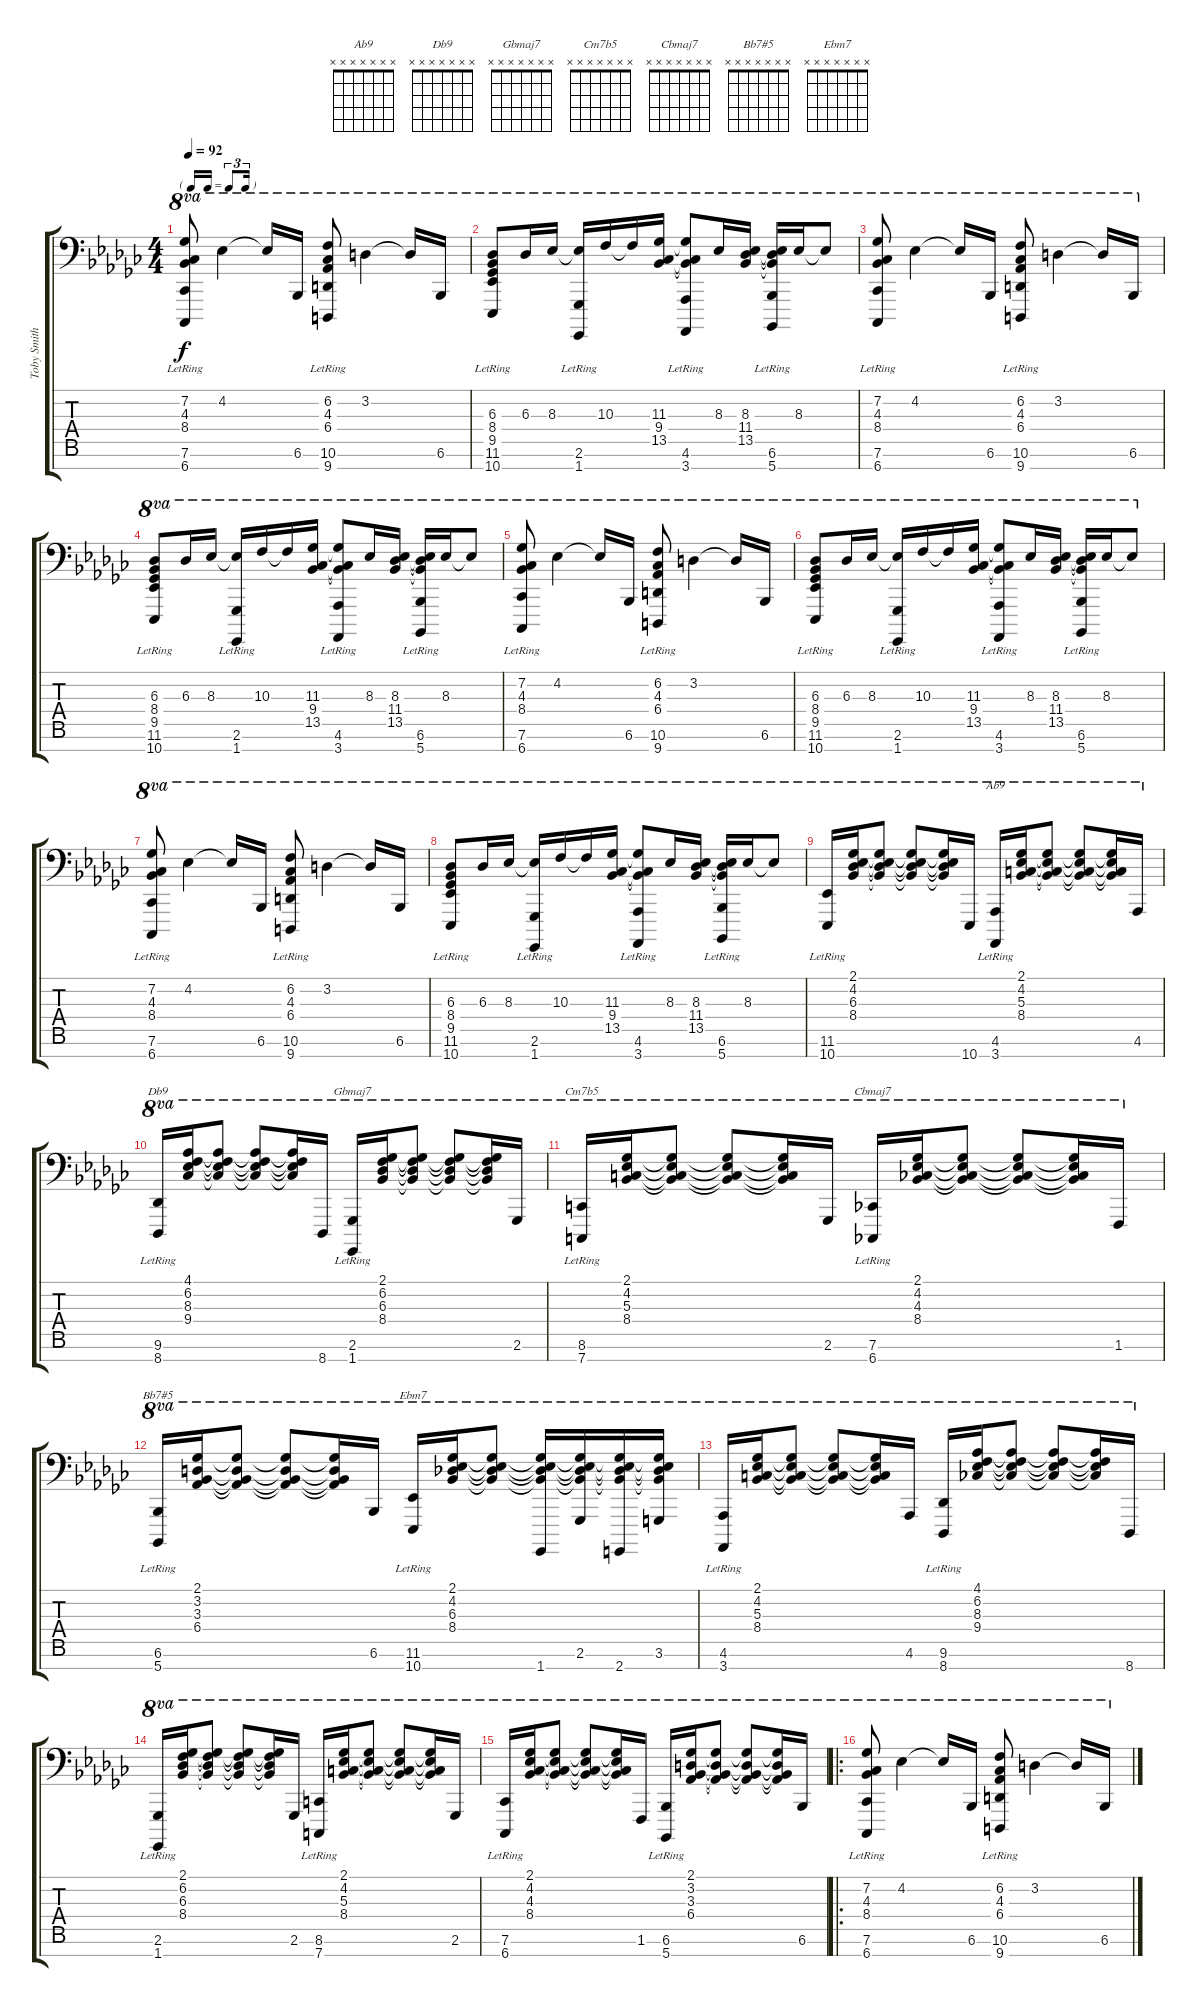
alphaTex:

\track ("Toby Smith" "Toby Smith") {instrument acousticgrandpiano}
\staff {score tabs}
\tuning (E4 B3 G3 D3 A2 E2 F1) {hide}
\chord ("Ab9" x x x x x x x)
\chord ("Db9" x x x x x x x)
\chord ("Gbmaj7" x x x x x x x)
\chord ("Cm7b5" x x x x x x x)
\chord ("Cbmaj7" x x x x x x x)
\chord ("Bb7#5" x x x x x x x)
\chord ("Ebm7" x x x x x x x)
\ts (4 4)
\tf triplet16th
\tempo 92
\clef f4
\ks ebminor
(7.2{lr} 4.3{lr} 8.4{lr} 7.6{lr} 6.7{lr}).8{ot 8va dy f} 4.2.4{ot 8va} 4.2{t}.16{ot 8va} 6.6.16{ot 8va} (6.2{lr} 4.3{lr} 6.4{lr} 10.6{lr} 9.7{lr}).8{ot 8va} 3.2.4{ot 8va} 3.2{t}.16{ot 8va} 6.6.16{ot 8va} |
(6.3 8.4 9.5 11.6{lr} 10.7{lr}).8{ot 8va} 6.3.16{ot 8va} 8.3.16{ot 8va} (8.3{t} 2.6{lr} 1.7{lr}).16{ot 8va} 10.3.16{ot 8va} 10.3{t}.16{ot 8va} (11.3 9.4 13.5).16{ot 8va} (11.3{t} 9.4{t} 13.5{t} 4.6{lr} 3.7{lr}).8{ot 8va} 8.3.16{ot 8va} (8.3 11.4 13.5).16{ot 8va} (8.3{t} 11.4{t} 13.5{t} 6.6{lr} 5.7{lr}).16{ot 8va} 8.3.16{ot 8va} 8.3{t}.8{ot 8va} |
(7.2{lr} 4.3{lr} 8.4{lr} 7.6{lr} 6.7{lr}).8{ot 8va} 4.2.4{ot 8va} 4.2{t}.16{ot 8va} 6.6.16{ot 8va} (6.2{lr} 4.3{lr} 6.4{lr} 10.6{lr} 9.7{lr}).8{ot 8va} 3.2.4{ot 8va} 3.2{t}.16{ot 8va} 6.6.16{ot 8va} |
(6.3 8.4 9.5 11.6{lr} 10.7{lr}).8{ot 8va} 6.3.16{ot 8va} 8.3.16{ot 8va} (8.3{t} 2.6{lr} 1.7{lr}).16{ot 8va} 10.3.16{ot 8va} 10.3{t}.16{ot 8va} (11.3 9.4 13.5).16{ot 8va} (11.3{t} 9.4{t} 13.5{t} 4.6{lr} 3.7{lr}).8{ot 8va} 8.3.16{ot 8va} (8.3 11.4 13.5).16{ot 8va} (8.3{t} 11.4{t} 13.5{t} 6.6{lr} 5.7{lr}).16{ot 8va} 8.3.16{ot 8va} 8.3{t}.8{ot 8va} |
(7.2{lr} 4.3{lr} 8.4{lr} 7.6{lr} 6.7{lr}).8{ot 8va} 4.2.4{ot 8va} 4.2{t}.16{ot 8va} 6.6.16{ot 8va} (6.2{lr} 4.3{lr} 6.4{lr} 10.6{lr} 9.7{lr}).8{ot 8va} 3.2.4{ot 8va} 3.2{t}.16{ot 8va} 6.6.16{ot 8va} |
(6.3 8.4 9.5 11.6{lr} 10.7{lr}).8{ot 8va} 6.3.16{ot 8va} 8.3.16{ot 8va} (8.3{t} 2.6{lr} 1.7{lr}).16{ot 8va} 10.3.16{ot 8va} 10.3{t}.16{ot 8va} (11.3 9.4 13.5).16{ot 8va} (11.3{t} 9.4{t} 13.5{t} 4.6{lr} 3.7{lr}).8{ot 8va} 8.3.16{ot 8va} (8.3 11.4 13.5).16{ot 8va} (8.3{t} 11.4{t} 13.5{t} 6.6{lr} 5.7{lr}).16{ot 8va} 8.3.16{ot 8va} 8.3{t}.8{ot 8va} |
(7.2{lr} 4.3{lr} 8.4{lr} 7.6{lr} 6.7{lr}).8{ot 8va} 4.2.4{ot 8va} 4.2{t}.16{ot 8va} 6.6.16{ot 8va} (6.2{lr} 4.3{lr} 6.4{lr} 10.6{lr} 9.7{lr}).8{ot 8va} 3.2.4{ot 8va} 3.2{t}.16{ot 8va} 6.6.16{ot 8va} |
(6.3 8.4 9.5 11.6{lr} 10.7{lr}).8{ot 8va} 6.3.16{ot 8va} 8.3.16{ot 8va} (8.3{t} 2.6{lr} 1.7{lr}).16{ot 8va} 10.3.16{ot 8va} 10.3{t}.16{ot 8va} (11.3 9.4 13.5).16{ot 8va} (11.3{t} 9.4{t} 13.5{t} 4.6{lr} 3.7{lr}).8{ot 8va} 8.3.16{ot 8va} (8.3 11.4 13.5).16{ot 8va} (8.3{t} 11.4{t} 13.5{t} 6.6{lr} 5.7{lr}).16{ot 8va} 8.3.16{ot 8va} 8.3{t}.8{ot 8va} |
(11.6{lr} 10.7{lr}).16{ot 8va} (2.1 4.2 6.3 8.4).16{ot 8va} (2.1{t} 4.2{t} 6.3{t} 8.4{t}).8{ot 8va} (2.1{t} 4.2{t} 6.3{t} 8.4{t}).8{ot 8va} (2.1{t} 4.2{t} 6.3{t} 8.4{t}).16{ot 8va} 10.7.16{ot 8va} (4.6{lr} 3.7{lr}).16{ch "Ab9" ot 8va} (2.1 4.2 5.3 8.4).16{ot 8va} (2.1{t} 4.2{t} 5.3{t} 8.4{t}).8{ot 8va} (2.1{t} 4.2{t} 5.3{t} 8.4{t}).8{ot 8va} (2.1{t} 4.2{t} 5.3{t} 8.4{t}).16{ot 8va} 4.6.16{ot 8va} |
(9.6{lr} 8.7{lr}).16{ch "Db9" ot 8va} (4.1 6.2 8.3 9.4).16{ot 8va} (4.1{t} 6.2{t} 8.3{t} 9.4{t}).8{ot 8va} (4.1{t} 6.2{t} 8.3{t} 9.4{t}).8{ot 8va} (4.1{t} 6.2{t} 8.3{t} 9.4{t}).16{ot 8va} 8.7.16{ot 8va} (2.6{lr} 1.7{lr}).16{ch "Gbmaj7" ot 8va} (2.1 6.2 6.3 8.4).16{ot 8va} (2.1{t} 6.2{t} 6.3{t} 8.4{t}).8{ot 8va} (2.1{t} 6.2{t} 6.3{t} 8.4{t}).8{ot 8va} (2.1{t} 6.2{t} 6.3{t} 8.4{t}).16{ot 8va} 2.6.16{ot 8va} |
(8.6{lr} 7.7{lr}).16{ch "Cm7b5" ot 8va} (2.1 4.2 5.3 8.4).16{ot 8va} (2.1{t} 4.2{t} 5.3{t} 8.4{t}).8{ot 8va} (2.1{t} 4.2{t} 5.3{t} 8.4{t}).8{ot 8va} (2.1{t} 4.2{t} 5.3{t} 8.4{t}).16{ot 8va} 2.6.16{ot 8va} (7.6{lr} 6.7{lr}).16{ch "Cbmaj7" ot 8va} (2.1 4.2 4.3 8.4).16{ot 8va} (2.1{t} 4.2{t} 4.3{t} 8.4{t}).8{ot 8va} (2.1{t} 4.2{t} 4.3{t} 8.4{t}).8{ot 8va} (2.1{t} 4.2{t} 4.3{t} 8.4{t}).16{ot 8va} 1.6.16{ot 8va} |
(6.6{lr} 5.7{lr}).16{ch "Bb7#5" ot 8va} (2.1 3.2 3.3 6.4).16{ot 8va} (2.1{t} 3.2{t} 3.3{t} 6.4{t}).8{ot 8va} (2.1{t} 3.2{t} 3.3{t} 6.4{t}).8{ot 8va} (2.1{t} 3.2{t} 3.3{t} 6.4{t}).16{ot 8va} 6.6.16{ot 8va} (11.6{lr} 10.7{lr}).16{ch "Ebm7" ot 8va} (2.1 4.2 6.3 8.4).16{ot 8va} (2.1{t} 4.2{t} 6.3{t} 8.4{t}).8{ot 8va} (2.1{t} 4.2{t} 6.3{t} 8.4{t} 1.7).16{ot 8va} (2.1{t} 4.2{t} 6.3{t} 8.4{t} 2.6).16{ot 8va} (2.1{t} 4.2{t} 6.3{t} 8.4{t} 2.7).16{ot 8va} (2.1{t} 4.2{t} 6.3{t} 8.4{t} 3.6).16{ot 8va} |
(4.6{lr} 3.7{lr}).16{ot 8va} (2.1 4.2 5.3 8.4).16{ot 8va} (2.1{t} 4.2{t} 5.3{t} 8.4{t}).8{ot 8va} (2.1{t} 4.2{t} 5.3{t} 8.4{t}).8{ot 8va} (2.1{t} 4.2{t} 5.3{t} 8.4{t}).16{ot 8va} 4.6.16{ot 8va} (9.6{lr} 8.7{lr}).16{ot 8va} (4.1 6.2 8.3 9.4).16{ot 8va} (4.1{t} 6.2{t} 8.3{t} 9.4{t}).8{ot 8va} (4.1{t} 6.2{t} 8.3{t} 9.4{t}).8{ot 8va} (4.1{t} 6.2{t} 8.3{t} 9.4{t}).16{ot 8va} 8.7.16{ot 8va} |
(2.6{lr} 1.7{lr}).16{ot 8va} (2.1 6.2 6.3 8.4).16{ot 8va} (2.1{t} 6.2{t} 6.3{t} 8.4{t}).8{ot 8va} (2.1{t} 6.2{t} 6.3{t} 8.4{t}).8{ot 8va} (2.1{t} 6.2{t} 6.3{t} 8.4{t}).16{ot 8va} 2.6.16{ot 8va} (8.6{lr} 7.7{lr}).16{ot 8va} (2.1 4.2 5.3 8.4).16{ot 8va} (2.1{t} 4.2{t} 5.3{t} 8.4{t}).8{ot 8va} (2.1{t} 4.2{t} 5.3{t} 8.4{t}).8{ot 8va} (2.1{t} 4.2{t} 5.3{t} 8.4{t}).16{ot 8va} 2.6.16{ot 8va} |
(7.6{lr} 6.7{lr}).16{ot 8va} (2.1 4.2 4.3 8.4).16{ot 8va} (2.1{t} 4.2{t} 4.3{t} 8.4{t}).8{ot 8va} (2.1{t} 4.2{t} 4.3{t} 8.4{t}).8{ot 8va} (2.1{t} 4.2{t} 4.3{t} 8.4{t}).16{ot 8va} 1.6.16{ot 8va} (6.6{lr} 5.7{lr}).16{ot 8va} (2.1 3.2 3.3 6.4).16{ot 8va} (2.1{t} 3.2{t} 3.3{t} 6.4{t}).8{ot 8va} (2.1{t} 3.2{t} 3.3{t} 6.4{t}).8{ot 8va} (2.1{t} 3.2{t} 3.3{t} 6.4{t}).16{ot 8va} 6.6.16{ot 8va} |
\ro
(7.2{lr} 4.3{lr} 8.4{lr} 7.6{lr} 6.7{lr}).8{ot 8va} 4.2.4{ot 8va} 4.2{t}.16{ot 8va} 6.6.16{ot 8va} (6.2{lr} 4.3{lr} 6.4{lr} 10.6{lr} 9.7{lr}).8{ot 8va} 3.2.4{ot 8va} 3.2{t}.16{ot 8va} 6.6.16{ot 8va}
